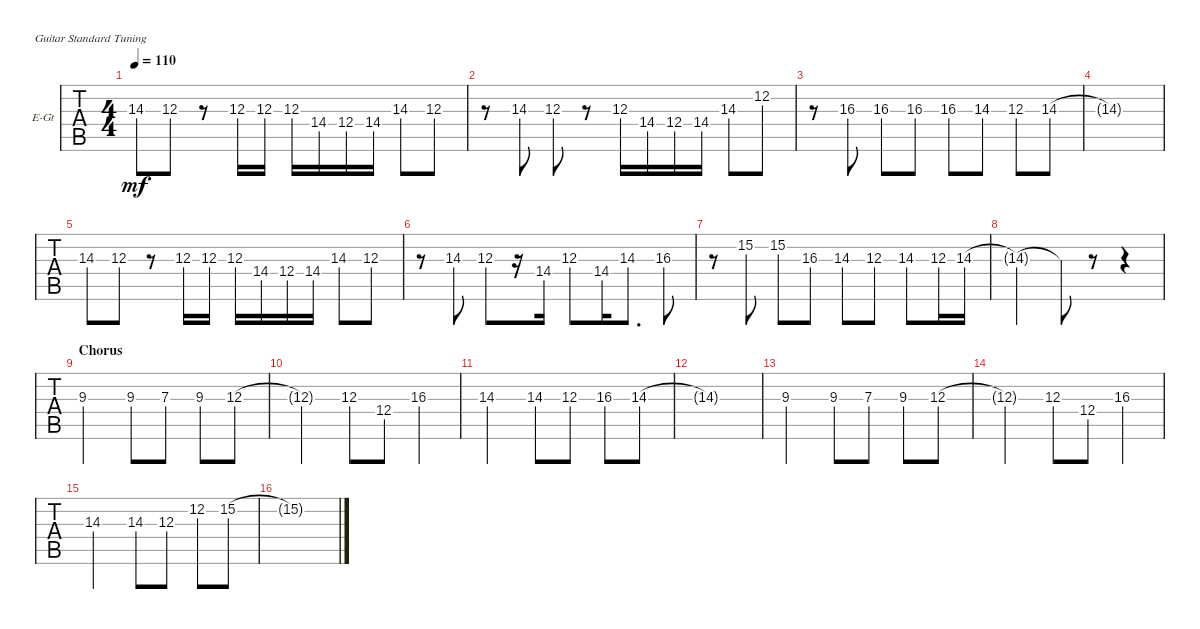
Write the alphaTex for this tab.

\defaultSystemsLayout 4
\bracketExtendMode groupsimilarinstruments
\firstSystemTrackNameOrientation horizontal
\otherSystemsTrackNameOrientation horizontal
\track ("Vocals" "E-Gt") {instrument electricguitarclean}
\staff {tabs}
\tuning (E4 B3 G3 D3 A2 E2)
\ts (4 4)
\tempo 110
\clef g2
\ks c
14.3.8{dy mf} 12.3.8 r.8 12.3.16 12.3.16 12.3.16 14.4.16 12.4.16 14.4.16 14.3.8 12.3.8 |
r.8 14.3.8 12.3.8 r.8 12.3.16 14.4.16 12.4.16 14.4.16 14.3.8 12.2.8 |
r.8 16.3.8 16.3.8 16.3.8 16.3.8 14.3.8 12.3.8 14.3.8 |
14.3{t}.1 |
14.3.8 12.3.8 r.8 12.3.16 12.3.16 12.3.16 14.4.16 12.4.16 14.4.16 14.3.8 12.3.8 |
r.8 14.3.8 12.3.8 r.16 14.4.16 12.3.8 14.4.16 14.3.8{d} 16.3.8 |
r.8 15.2.8 15.2.8 16.3.8 14.3.8 12.3.8 14.3.8 12.3.16 14.3.16 |
14.3{t}.2 14.3{t}.8 r.8 r.4 |
\section ("" "Chorus")
9.3.2 9.3.8 7.3.8 9.3.8 12.3.8 |
12.3{t}.2 12.3.8 12.4.8 16.3.4 |
14.3.2 14.3.8 12.3.8 16.3.8 14.3.8 |
14.3{t}.1 |
9.3.2 9.3.8 7.3.8 9.3.8 12.3.8 |
12.3{t}.2 12.3.8 12.4.8 16.3.4 |
14.3.2 14.3.8 12.3.8 12.2.8 15.2.8 |
15.2{t}.1
